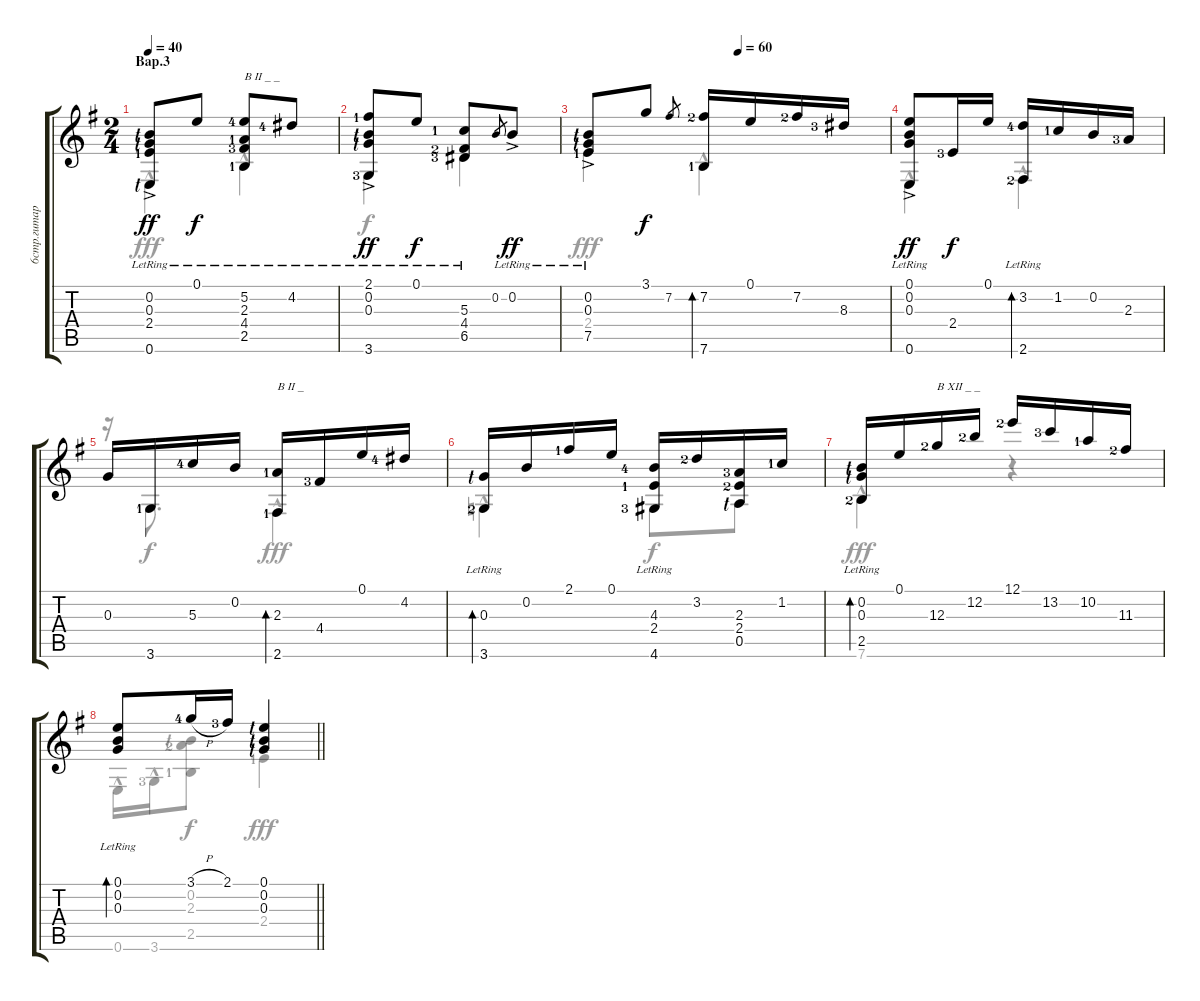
\track ("6стр.гитара" "6стр.гитар") {instrument acousticguitarnylon}
\staff {score tabs}
\tuning (E4 B3 G3 D3 A2 E2) {hide}
\voice
\ts (2 4)
\section ("" "Вар.3")
\tempo 40
\clef g2
\ks eminor
(0.2{ac lr lf 1} 0.3{ac lr lf 1} 2.4{ac lr lf 2} 0.6{ac lr lf 1}).8{dy ff} 0.1{lr}.8{dy f} (5.2{lf 5} 2.3{lr lf 2} 4.4{lr lf 4} 2.5{lf 2}).8{txt "B II _ _ "} 4.2{lr lf 5}.8 |
(2.1{ac lr lf 2} 0.2{ac lr lf 1} 0.3{ac lr lf 1} 3.6{lf 4}).8{dy ff} 0.1{lr}.8{dy f} (5.3{lr lf 2} 4.4{lr lf 3} 6.5{lr lf 4}).8 0.2.8{gr} 0.2{ac lr}.8{dy ff} |
\tempo (60 0.5)
(0.2{ac lr lf 1} 0.3{ac lr lf 1} 7.5{lf 2}).8 3.1.8{dy f} 7.2.8{gr} (7.2{lf 3} 7.6{lf 2}).16{bd 60} 0.1.16 7.2{lf 3}.16 8.3{lf 4}.16 |
(0.1{ac lr} 0.2{ac lr} 0.3{ac lr} 0.6{ac lr}).8{dy ff} 2.4{lf 4}.16{dy f} 0.1.16 (3.2{lr lf 5} 2.6{lf 3}).16{bd 60} 1.2{lf 2}.16 0.2.16 2.3{lf 4}.16 |
0.3.16 3.6{lf 2}.16 5.3{lf 5}.16 0.2.16 (2.3{lf 2} 2.6{lf 2}).16{bd 480 txt "B II _ "} 4.4{lf 4}.16 0.1.16 4.2{lf 5}.16 |
(0.3{lf 1} 3.6{lr lf 3}).16{bd 60} 0.2.16 2.1{lf 2}.16 0.1.16 (4.3{lf 5} 2.4{lf 2} 4.6{lr lf 4}).16 3.2{lf 3}.16 (2.3{lf 4} 2.4{lf 3} 0.5{lf 1}).16 1.2{lf 2}.16 |
(0.2{lr lf 1} 0.3{lf 1} 2.5{lf 3}).16{bd 60} 0.1.16 12.3{lf 3}.16{txt "B XII _ _ "} 12.2{lf 3}.16 12.1{lf 3}.16 13.2{lf 4}.16 10.2{lf 2}.16 11.3{lf 3}.16 |
\barLineRight lightlight
(0.1{lr} 0.2{lr} 0.3{lr}).8{bd 60} 3.1{h lf 5}.16 2.1{lf 4}.16 (0.1{lf 1} 0.2{lf 1} 0.3{lf 1}).4
\voice
\clef g2
\ottava regular
\simile none
\ks eminor
0.6{hac}.4{dy fff} 2.5{hac}.4 |
3.6.4{dy f} 6.5.4 |
2.4{hac}.4{dy fff} 7.6{hac}.4 |
0.6{hac}.4 2.6{hac}.4 |
r.16 3.6.8{d dy f} 2.6{hac}.4{dy fff} |
3.6{hac}.4 4.6.8{dy f} 0.5.8 |
7.6{hac}.4{dy fff} r.4 |
\barLineRight lightlight
0.6{hac}.16 3.6{hac lf 4}.16 (0.2{lf 1} 2.3{lf 3} 2.5{lf 2}).8{dy f} 2.4{hac lf 2}.4{dy fff}
